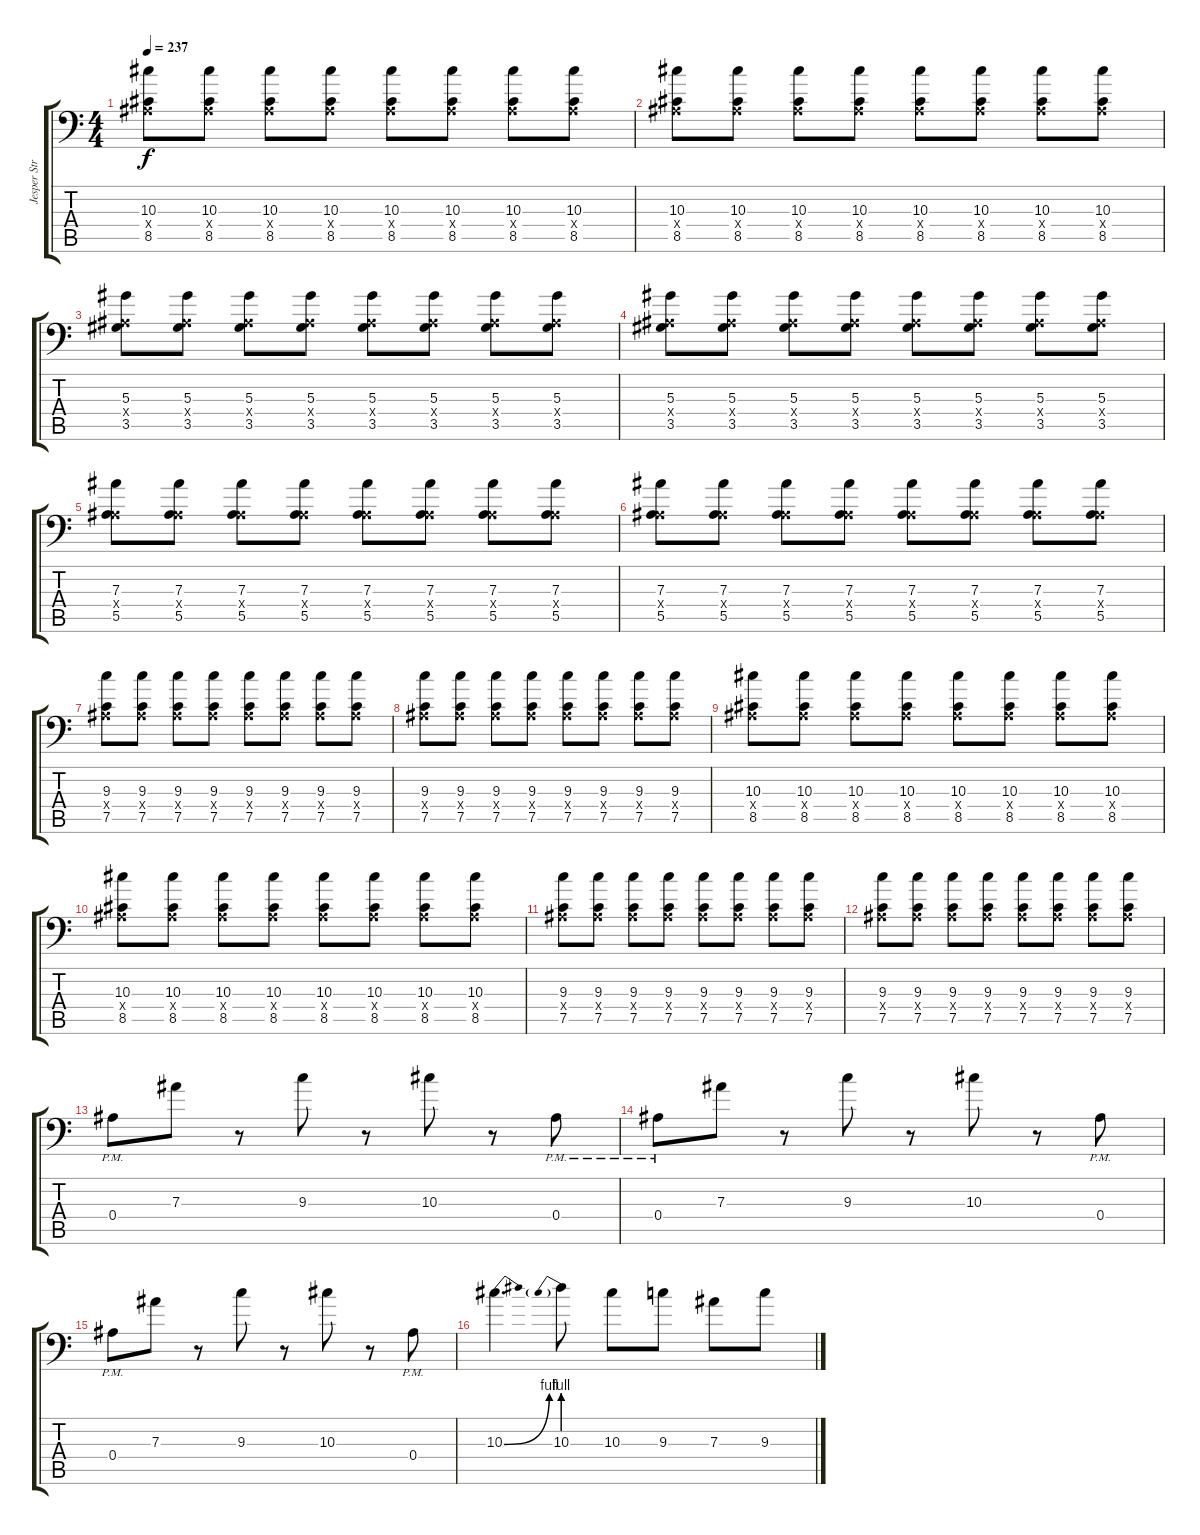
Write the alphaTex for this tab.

\track ("Jesper Strömblad" "Jesper Str") {instrument distortionguitar}
\staff {score tabs}
\tuning (C4 G3 Eb3 Bb2 F2 Bb1) {hide}
\ts (4 4)
\tempo 237
\clef f4
\ks c
(10.3 0.4{x} 8.5).8{dy f} (10.3 0.4{x} 8.5).8 (10.3 0.4{x} 8.5).8 (10.3 0.4{x} 8.5).8 (10.3 0.4{x} 8.5).8 (10.3 0.4{x} 8.5).8 (10.3 0.4{x} 8.5).8 (10.3 0.4{x} 8.5).8 |
(10.3 0.4{x} 8.5).8 (10.3 0.4{x} 8.5).8 (10.3 0.4{x} 8.5).8 (10.3 0.4{x} 8.5).8 (10.3 0.4{x} 8.5).8 (10.3 0.4{x} 8.5).8 (10.3 0.4{x} 8.5).8 (10.3 0.4{x} 8.5).8 |
(5.3 0.4{x} 3.5).8 (5.3 0.4{x} 3.5).8 (5.3 0.4{x} 3.5).8 (5.3 0.4{x} 3.5).8 (5.3 0.4{x} 3.5).8 (5.3 0.4{x} 3.5).8 (5.3 0.4{x} 3.5).8 (5.3 0.4{x} 3.5).8 |
(5.3 0.4{x} 3.5).8 (5.3 0.4{x} 3.5).8 (5.3 0.4{x} 3.5).8 (5.3 0.4{x} 3.5).8 (5.3 0.4{x} 3.5).8 (5.3 0.4{x} 3.5).8 (5.3 0.4{x} 3.5).8 (5.3 0.4{x} 3.5).8 |
(7.3 0.4{x} 5.5).8 (7.3 0.4{x} 5.5).8 (7.3 0.4{x} 5.5).8 (7.3 0.4{x} 5.5).8 (7.3 0.4{x} 5.5).8 (7.3 0.4{x} 5.5).8 (7.3 0.4{x} 5.5).8 (7.3 0.4{x} 5.5).8 |
(7.3 0.4{x} 5.5).8 (7.3 0.4{x} 5.5).8 (7.3 0.4{x} 5.5).8 (7.3 0.4{x} 5.5).8 (7.3 0.4{x} 5.5).8 (7.3 0.4{x} 5.5).8 (7.3 0.4{x} 5.5).8 (7.3 0.4{x} 5.5).8 |
(9.3 0.4{x} 7.5).8 (9.3 0.4{x} 7.5).8 (9.3 0.4{x} 7.5).8 (9.3 0.4{x} 7.5).8 (9.3 0.4{x} 7.5).8 (9.3 0.4{x} 7.5).8 (9.3 0.4{x} 7.5).8 (9.3 0.4{x} 7.5).8 |
(9.3 0.4{x} 7.5).8 (9.3 0.4{x} 7.5).8 (9.3 0.4{x} 7.5).8 (9.3 0.4{x} 7.5).8 (9.3 0.4{x} 7.5).8 (9.3 0.4{x} 7.5).8 (9.3 0.4{x} 7.5).8 (9.3 0.4{x} 7.5).8 |
(10.3 0.4{x} 8.5).8 (10.3 0.4{x} 8.5).8 (10.3 0.4{x} 8.5).8 (10.3 0.4{x} 8.5).8 (10.3 0.4{x} 8.5).8 (10.3 0.4{x} 8.5).8 (10.3 0.4{x} 8.5).8 (10.3 0.4{x} 8.5).8 |
(10.3 0.4{x} 8.5).8 (10.3 0.4{x} 8.5).8 (10.3 0.4{x} 8.5).8 (10.3 0.4{x} 8.5).8 (10.3 0.4{x} 8.5).8 (10.3 0.4{x} 8.5).8 (10.3 0.4{x} 8.5).8 (10.3 0.4{x} 8.5).8 |
(9.3 0.4{x} 7.5).8 (9.3 0.4{x} 7.5).8 (9.3 0.4{x} 7.5).8 (9.3 0.4{x} 7.5).8 (9.3 0.4{x} 7.5).8 (9.3 0.4{x} 7.5).8 (9.3 0.4{x} 7.5).8 (9.3 0.4{x} 7.5).8 |
(9.3 0.4{x} 7.5).8 (9.3 0.4{x} 7.5).8 (9.3 0.4{x} 7.5).8 (9.3 0.4{x} 7.5).8 (9.3 0.4{x} 7.5).8 (9.3 0.4{x} 7.5).8 (9.3 0.4{x} 7.5).8 (9.3 0.4{x} 7.5).8 |
0.4{pm}.8 7.3.8 r.8 9.3.8 r.8 10.3.8 r.8 0.4{pm}.8 |
0.4{pm}.8 7.3.8 r.8 9.3.8 r.8 10.3.8 r.8 0.4{pm}.8 |
0.4{pm}.8 7.3.8 r.8 9.3.8 r.8 10.3.8 r.8 0.4{pm}.8 |
10.3{be (bend 0 0 60 4)}.4{d} 10.3{be (prebend 0 4 60 4)}.8 10.3.8 9.3.8 7.3.8 9.3.8
